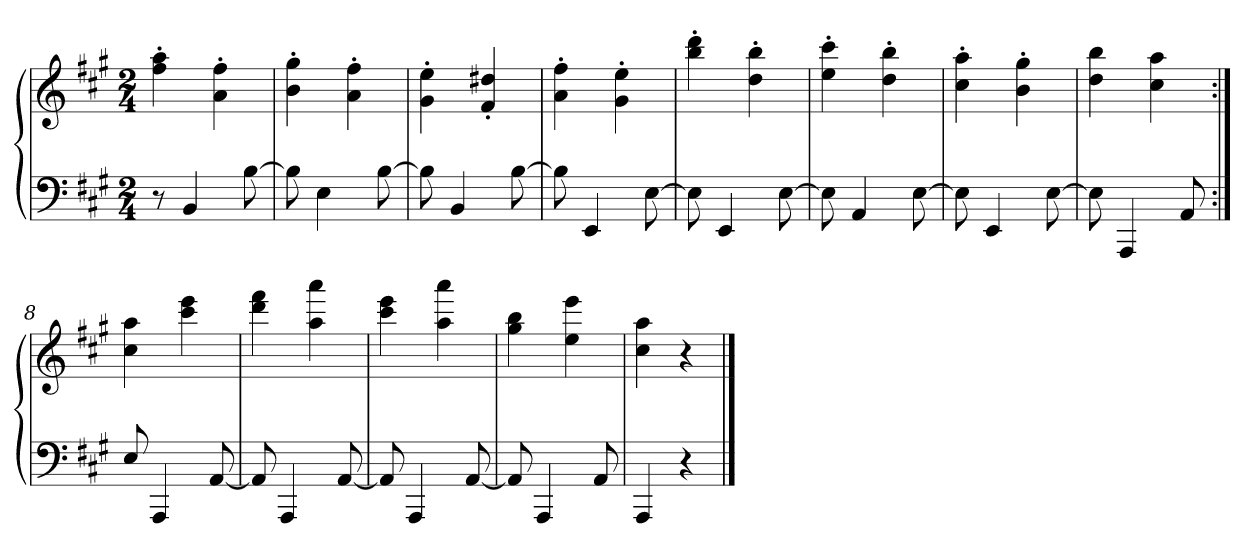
**kern	**kern	**dynam
*part1	*part1	*part1
*staff2	*staff1	*staff1/2
*clefF4	*clefG2	*
*k[f#c#g#]	*k[f#c#g#]	*
*A:	*A:	*
*M2/4	*M2/4	*
=1	=1	=1
!	!	!LO:DY:a
8r	4ff#'\ 4aa'\	Allegramente.
4BB/	.	.
.	4a'\ 4ff#'\	.
[8B\	.	.
=2	=2	=2
8B\]	4b'\ 4gg#'\	.
4E\	.	.
.	4a'\ 4ff#'\	.
[8B\	.	.
=3	=3	=3
8B\]	4g#'\ 4ee'\	.
4BB/	.	.
.	4f#'/ 4dd#X'/	.
[8B\	.	.
=4	=4	=4
8B\]	4a'\ 4ff#'\	.
4EE/	.	.
.	4g#'\ 4ee'\	.
[8E\	.	.
=5	=5	=5
8E\]	4bb'\ 4ddd'\	.
4EE/	.	.
.	4dd'\ 4bb'\	.
[8E\	.	.
=6	=6	=6
8E\]	4ee'\ 4ccc#'\	.
4AA/	.	.
.	4dd'\ 4bb'\	.
[8E\	.	.
!!LO:LB:g=z
=7	=7	=7
8E\]	4cc#'\ 4aa'\	.
4EE/	.	.
.	4b'\ 4gg#'\	.
[8E\	.	.
=8	=8	=8
8E\]	4dd\ 4bb\	.
4AAA/	.	.
.	4cc#\ 4aa\	.
8AA/	.	.
=8:|!	=8:|!	=8:|!
8E/	4cc#\ 4aa\	.
4AAA/	.	.
.	4ccc#\ 4eee\	.
[8AA/	.	.
=9	=9	=9
8AA/]	4ddd\ 4fff#\	.
4AAA/	.	.
.	4aa\ 4aaa\	.
[8AA/	.	.
=10	=10	=10
8AA/]	4ccc#\ 4eee\	.
4AAA/	.	.
.	4aa\ 4aaa\	.
[8AA/	.	.
=11	=11	=11
8AA/]	4gg#\ 4bb\	.
4AAA/	.	.
.	4ee\ 4eee\	.
8AA/	.	.
=12	=12	=12
4AAA/	4cc#\ 4aa\	.
4r	4r	.
==	==	==
*-	*-	*-
